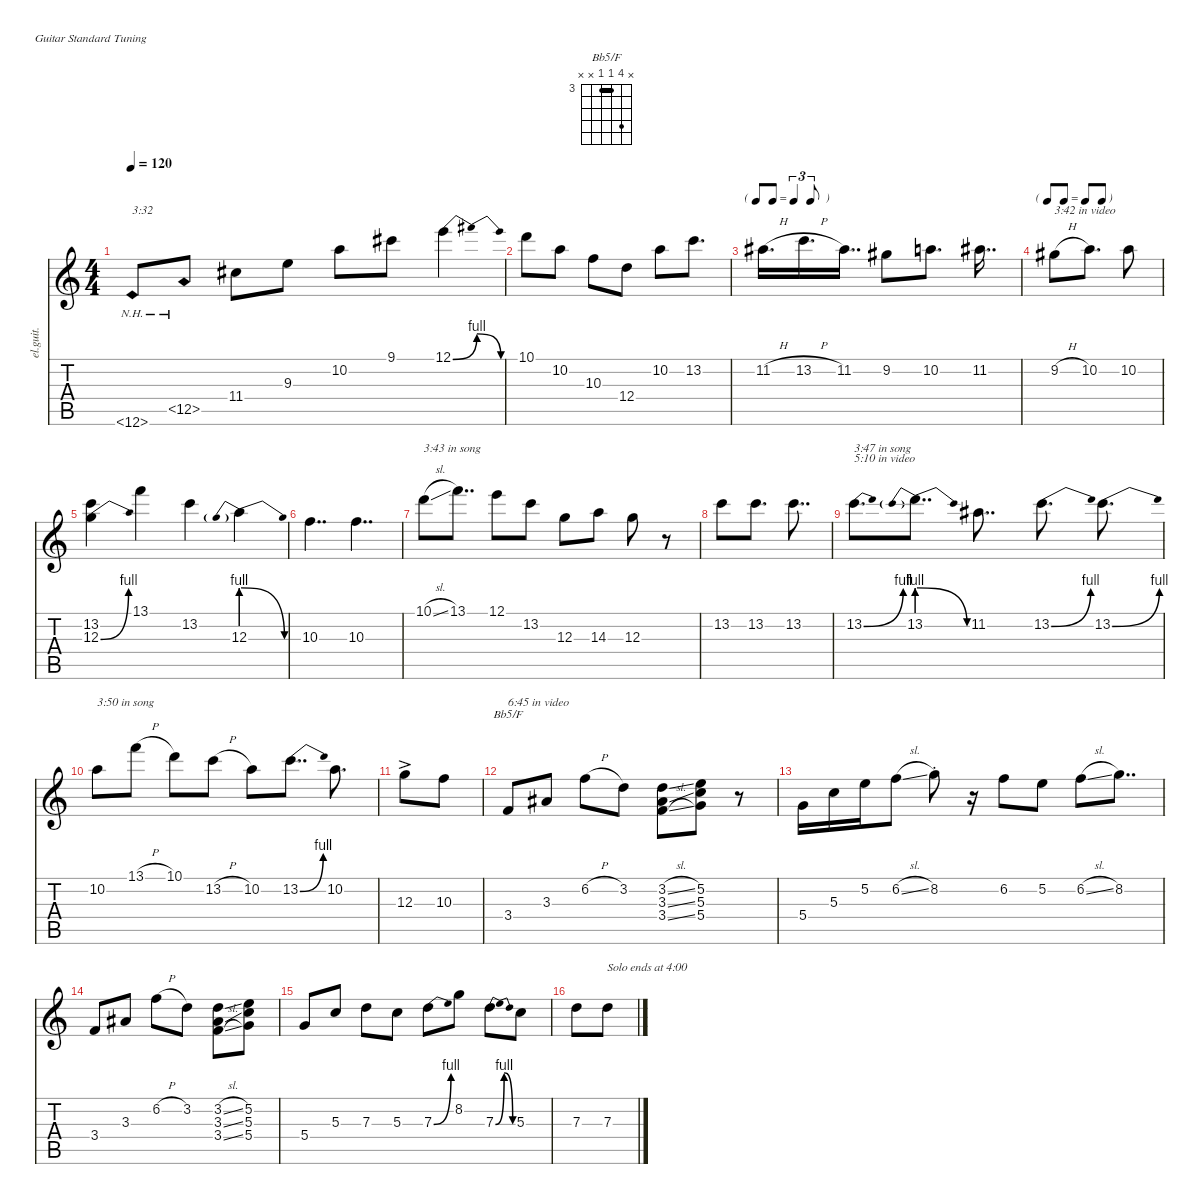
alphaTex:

\defaultSystemsLayout 4
\hideDynamics
\bracketExtendMode nobrackets
\otherSystemsTrackNameOrientation horizontal
\track ("Lead" "el.guit.") {instrument electricguitarclean}
\staff {score tabs}
\tuning (E4 B3 G3 D3 A2 E2)
\chord ("Bb5/F" x 6 3 3 x x) {firstfret 3 showfingering false barre 3}
\ts (4 4)
\tempo 120
\clef g2
\ks c
12.6{nh}.8{txt "3:32" dy mf beam Up} 12.5{nh}.8{beam Up} 11.4{acc #}.8{beam Down} 9.3.8{beam Down} 10.2.8{beam Down} 9.1{acc #}.8{beam Down} 12.1{be (bendrelease 0 0 10.2 4 20.4 4 30 0)}.4{beam Down} |
10.1.8{beam Down} 10.2.8{beam Down} 10.3.8{beam Down} 12.4.8{beam Down} 10.2.8{beam Down} 13.2.8{d beam Down} |
\tf triplet8th
11.2{h acc #}.16{d beam Down} 13.2{h}.16{d beam Down} 11.2{acc #}.16{dd beam Down} 9.2{acc #}.8{beam Down} 10.2.8{d beam Down} 11.2{acc #}.16{dd beam Down} |
\tf none
9.2{h acc #}.8{txt "3:42 in video" beam Down} 10.2.8{d beam Down} 10.2.8{beam Down} |
(13.2 12.3{be (bend 0 0 15 4)}).4{beam Down} 13.1.4{beam Down} 13.2.4{beam Down} 12.3{be (prebendrelease 0 4 15 0)}.4{beam Down} |
10.3.4{dd beam Down} 10.3.4{dd beam Down} |
10.1{sl}.8{txt "3:43 in song" beam Down} 13.1.8{dd beam Down} 12.1.8{beam Down} 13.2.8{beam Down} 12.3.8{beam Down} 14.3.8{beam Down} 12.3.8{beam Down} r.8{beam Down} |
13.2.8{beam Down} 13.2.8{d beam Down} 13.2.8{dd beam Down} |
13.2{be (bend 0 0 15 4)}.8{d txt "3:47 in song\n5:10 in video" beam Down} 13.2{be (prebendrelease 0 4 15 0)}.8{dd beam Down} 11.2{acc #}.8{dd beam Down} 13.2{be (bend 0 0 15 4)}.8{d beam Down} 13.2{be (bend 0 0 15 4)}.8{d beam Down} |
10.2.8{txt "3:50 in song" beam Down} 13.1{h}.8{beam Down} 10.1.8{beam Down} 13.2{h}.8{beam Down} 10.2.8{beam Down} 13.2{be (bend 0 0 15 4)}.8{dd beam Down} 10.2.8{d beam Down} |
12.3{ac}.8{beam Down} 10.3.8{beam Down} |
3.4.8{ch "Bb5/F" txt "6:45 in video" beam Up} 3.3{acc #}.8{beam Up} 6.2{h}.8{beam Down} 3.2.8{beam Down} (3.2{sl} 3.3{sl acc #} 3.4{sl}).8{beam Down} (5.2 5.3 5.4).8{beam Down} r.8{beam Down} |
5.4.16{beam Down} 5.3.16{beam Down} 5.2.16{beam Down} 6.2{sl}.8{beam Down} 8.2{st}.8{beam Down} r.16{beam Down} 6.2.8{beam Down} 5.2.8{beam Down} 6.2{sl}.8{beam Down} 8.2.8{dd beam Down} |
3.4.8{beam Up} 3.3{acc #}.8{beam Up} 6.2{h}.8{beam Down} 3.2.8{beam Down} (3.2{sl} 3.3{sl acc #} 3.4{sl}).8{beam Down} (5.2 5.3 5.4).8{beam Down} |
5.4.8{beam Up} 5.3.8{beam Up} 7.3.8{beam Down} 5.3.8{beam Down} 7.3{be (bend 0 0 15 4)}.8{beam Down} 8.2.8{beam Down} 7.3{be (bendrelease 0 0 10.2 4 20.4 4 30 0)}.8{beam Down} 5.3.8{beam Down} |
7.3.8{beam Down} 7.3.8{txt "Solo ends at 4:00" beam Down}
